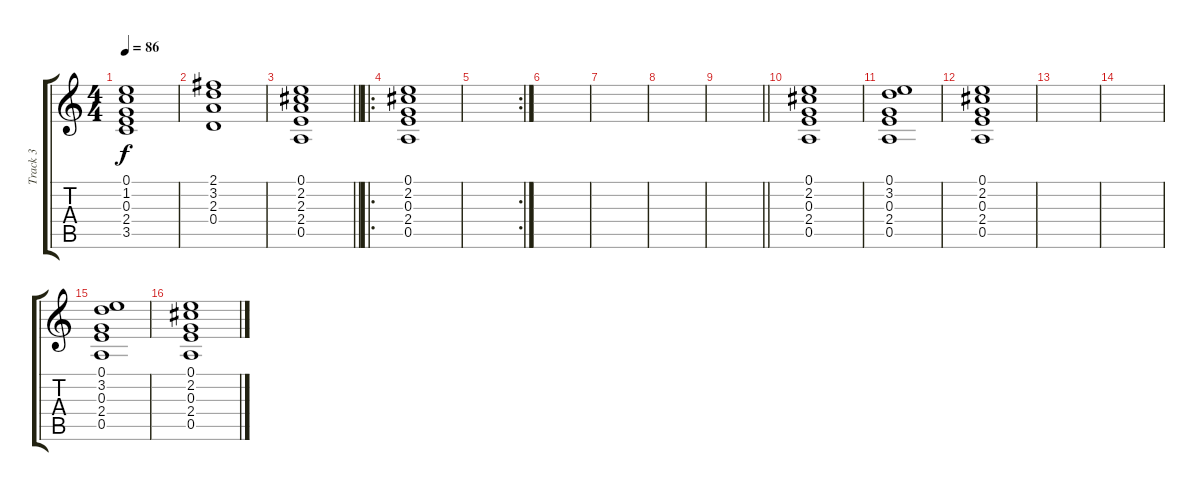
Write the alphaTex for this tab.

\track ("Track 3" "Track 3") {instrument overdrivenguitar}
\staff {score tabs}
\tuning (E4 B3 G3 D3 A2 E2) {hide}
\ts (4 4)
\tempo 86
\clef g2
\ks c
(0.1 1.2 0.3 2.4 3.5).1{dy f} |
(2.1 3.2 2.3 0.4).1 |
\barLineRight lightlight
(0.1 2.2 2.3 2.4 0.5).1 |
\ro
(0.1 2.2 0.3 2.4 0.5).1 |
\rc 2
|
|
|
|
\barLineRight lightlight
|
(0.1 2.2 0.3 2.4 0.5).1 |
(0.1 3.2 0.3 2.4 0.5).1 |
(0.1 2.2 0.3 2.4 0.5).1 |
|
|
(0.1 3.2 0.3 2.4 0.5).1 |
(0.1 2.2 0.3 2.4 0.5).1
